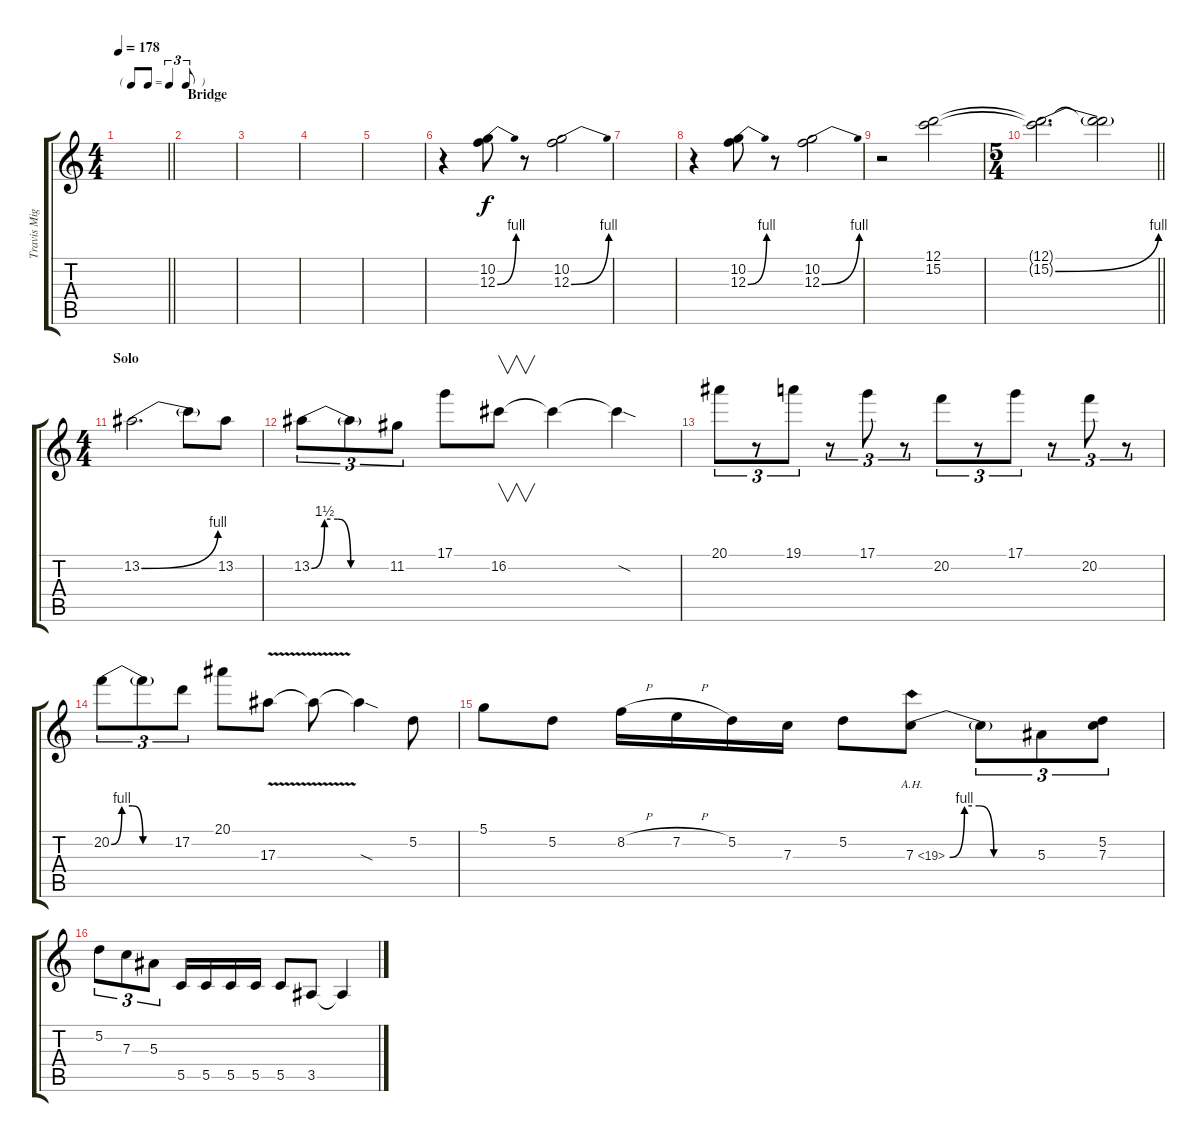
\track ("Travis Miguel" "Travis Mig") {instrument distortionguitar}
\staff {score tabs}
\tuning (D4 A3 F3 C3 G2 C2) {hide}
\ts (4 4)
\tf triplet8th
\tempo 178
\clef g2
\barLineRight lightlight
\ks c
|
\section ("" "Bridge")
|
|
|
|
r.4{volume 16} (10.2 12.3{be (bend 0 0 60 4)}).8 r.8 (10.2 12.3{be (bend 0 0 60 4)}).2 |
|
r.4 (10.2 12.3{be (bend 0 0 60 4)}).8 r.8 (10.2 12.3{be (bend 0 0 60 4)}).2 |
r.2 (12.1 15.2).2 |
\ts (5 4)
\barLineRight lightlight
(12.1{t} 15.2{be (bend 0 0 60 4) t}).2{d} (12.1{t} 15.2{t}).2 |
\ts (4 4)
\section ("" "Solo")
13.2{be (bend 0 0 60 4)}.2{d} 13.2{t}.8 13.2.8 |
13.2{be (custom 0 0 10 6 20 6 30 0 60 0)}.8{tu (3 2)} 13.2{t}.8{tu (3 2)} 11.2.8{tu (3 2)} 17.1.8 16.2.8{v} 16.2{t}.4 16.2{sod t}.4 |
20.1.8{tu (3 2)} r.8{tu (3 2)} 19.1.8{tu (3 2)} r.8{tu (3 2)} 17.1.8{tu (3 2)} r.8{tu (3 2)} 20.2.8{tu (3 2)} r.8{tu (3 2)} 17.1.8{tu (3 2)} r.8{tu (3 2)} 20.2.8{tu (3 2)} r.8{tu (3 2)} |
20.2{be (custom 0 0 10 4 20 4 30 0 60 0)}.8{tu (3 2)} 20.2{t}.8{tu (3 2)} 17.2.8{tu (3 2)} 20.1.8 17.3{v}.8 17.3{t}.8 17.3{sod t}.4 5.2.8 |
5.1.8 5.2.8 8.2{h}.16 7.2{h}.16 5.2.16 7.3.16 5.2.8 7.3{be (custom 0 0 10 4 20 4 30 0 60 0) ah 12}.8 7.3{t}.8{tu (3 2)} 5.3.8{tu (3 2)} (5.2 7.3).8{tu (3 2)} |
5.2.8{tu (3 2)} 7.3.8{tu (3 2)} 5.3.8{tu (3 2)} 5.5.16 5.5.16 5.5.16 5.5.16 5.5.8 3.5.8 3.5{t}.4
